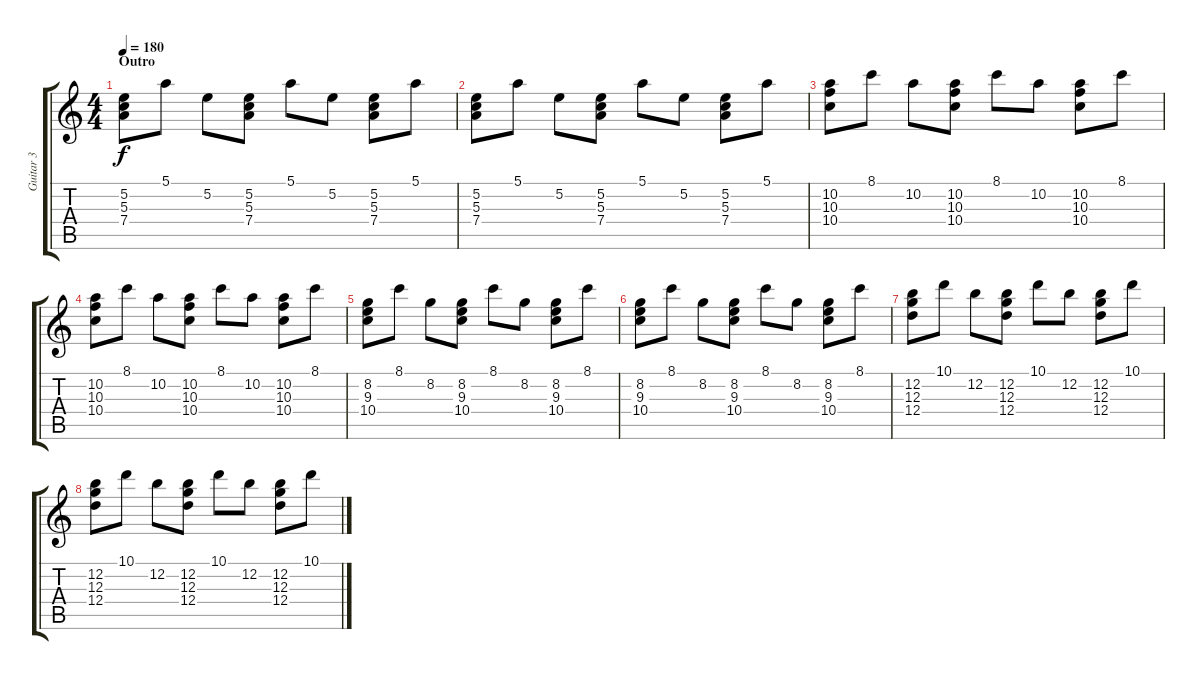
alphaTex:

\track ("Guitar 3" "Guitar 3") {instrument acousticguitarsteel}
\staff {score tabs}
\tuning (E4 B3 G3 D3 A2 E2) {hide}
\ts (4 4)
\section ("" "Outro")
\tempo 180
\clef g2
\ks c
(5.2 5.3 7.4).8{dy f volume 10} 5.1.8 5.2.8 (5.2 5.3 7.4).8 5.1.8 5.2.8 (5.2 5.3 7.4).8 5.1.8 |
(5.2 5.3 7.4).8 5.1.8 5.2.8 (5.2 5.3 7.4).8 5.1.8 5.2.8 (5.2 5.3 7.4).8 5.1.8 |
(10.2 10.3 10.4).8 8.1.8 10.2.8 (10.2 10.3 10.4).8 8.1.8 10.2.8 (10.2 10.3 10.4).8 8.1.8 |
(10.2 10.3 10.4).8 8.1.8 10.2.8 (10.2 10.3 10.4).8 8.1.8 10.2.8 (10.2 10.3 10.4).8 8.1.8 |
(8.2 9.3 10.4).8 8.1.8 8.2.8 (8.2 9.3 10.4).8 8.1.8 8.2.8 (8.2 9.3 10.4).8 8.1.8 |
(8.2 9.3 10.4).8 8.1.8 8.2.8 (8.2 9.3 10.4).8 8.1.8 8.2.8 (8.2 9.3 10.4).8 8.1.8 |
(12.2 12.3 12.4).8 10.1.8 12.2.8 (12.2 12.3 12.4).8 10.1.8 12.2.8 (12.2 12.3 12.4).8 10.1.8 |
(12.2 12.3 12.4).8 10.1.8 12.2.8 (12.2 12.3 12.4).8 10.1.8 12.2.8 (12.2 12.3 12.4).8 10.1.8
